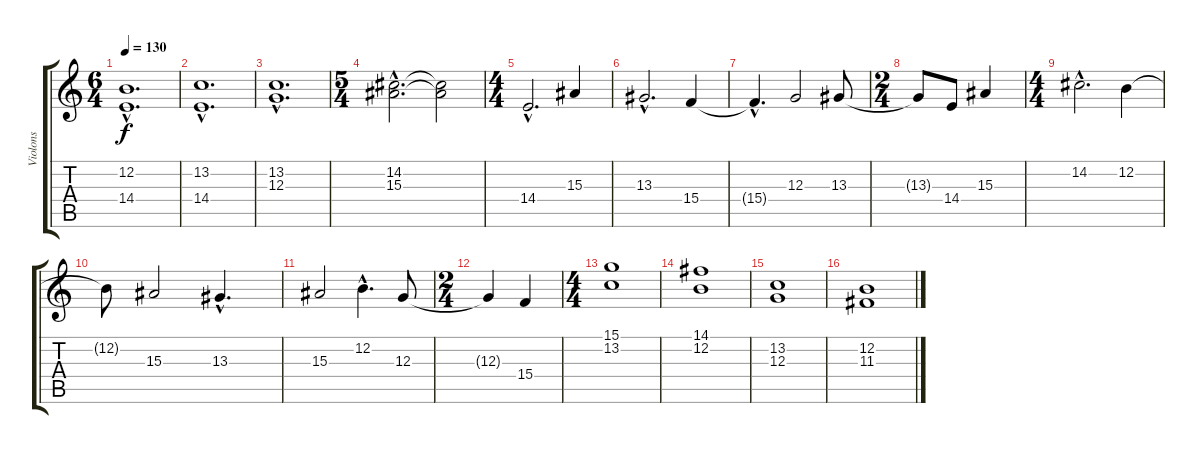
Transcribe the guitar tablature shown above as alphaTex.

\track ("Violons" "Violons") {instrument stringensemble2}
\staff {score tabs}
\tuning (E4 B3 G3 D3 A2 E2) {hide}
\ts (6 4)
\tempo 130
\clef g2
\ks c
(12.2{hac} 14.4{hac}).1{d dy f} |
(13.2{hac} 14.4{hac}).1{d} |
(13.2{hac} 12.3{hac}).1{d} |
\ts (5 4)
(14.2{hac} 15.3{hac}).2{d} (14.2{t} 15.3{t}).2 |
\ts (4 4)
14.4{hac}.2{d instrument stringensemble1} 15.3.4 |
13.3{hac}.2{d} 15.4.4 |
15.4{hac t}.4{d} 12.3.2 13.3.8 |
\ts (2 4)
13.3{t}.8 14.4.8 15.3.4 |
\ts (4 4)
14.2{hac}.2{d} 12.2.4 |
12.2{t}.8 15.3.2 13.3{hac}.4{d} |
15.3.2 12.2{hac}.4{d} 12.3.8 |
\ts (2 4)
12.3{t}.4 15.4.4 |
\ts (4 4)
(15.1 13.2).1{instrument stringensemble2} |
(14.1 12.2).1 |
(13.2 12.3).1 |
(12.2 11.3).1
